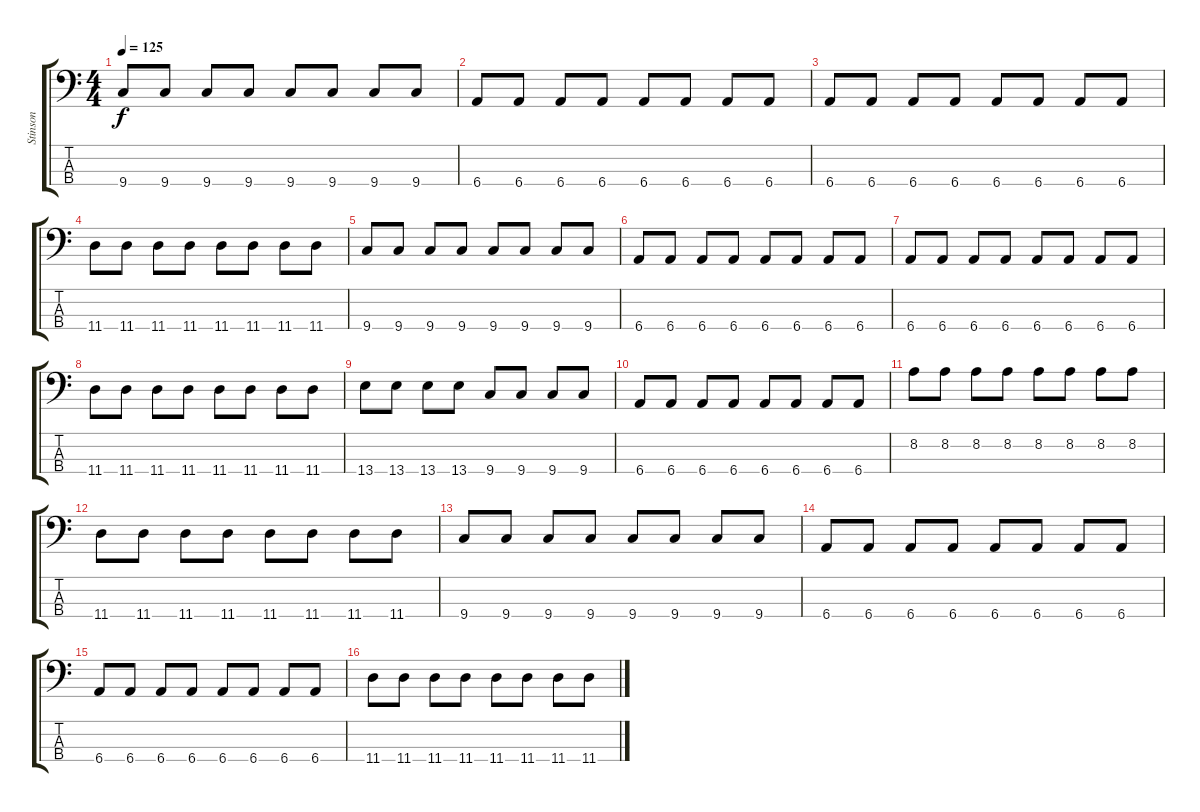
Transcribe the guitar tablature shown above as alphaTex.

\track ("Stinson" "Stinson") {instrument electricbassfinger}
\staff {score tabs}
\tuning (Gb2 Db2 Ab1 Eb1) {hide}
\ts (4 4)
\tempo 125
\clef f4
\ks c
9.4.8{dy f} 9.4.8 9.4.8 9.4.8 9.4.8 9.4.8 9.4.8 9.4.8 |
6.4.8 6.4.8 6.4.8 6.4.8 6.4.8 6.4.8 6.4.8 6.4.8 |
6.4.8 6.4.8 6.4.8 6.4.8 6.4.8 6.4.8 6.4.8 6.4.8 |
11.4.8 11.4.8 11.4.8 11.4.8 11.4.8 11.4.8 11.4.8 11.4.8 |
9.4.8 9.4.8 9.4.8 9.4.8 9.4.8 9.4.8 9.4.8 9.4.8 |
6.4.8 6.4.8 6.4.8 6.4.8 6.4.8 6.4.8 6.4.8 6.4.8 |
6.4.8 6.4.8 6.4.8 6.4.8 6.4.8 6.4.8 6.4.8 6.4.8 |
11.4.8 11.4.8 11.4.8 11.4.8 11.4.8 11.4.8 11.4.8 11.4.8 |
13.4.8 13.4.8 13.4.8 13.4.8 9.4.8 9.4.8 9.4.8 9.4.8 |
6.4.8 6.4.8 6.4.8 6.4.8 6.4.8 6.4.8 6.4.8 6.4.8 |
8.2.8 8.2.8 8.2.8 8.2.8 8.2.8 8.2.8 8.2.8 8.2.8 |
11.4.8 11.4.8 11.4.8 11.4.8 11.4.8 11.4.8 11.4.8 11.4.8 |
9.4.8 9.4.8 9.4.8 9.4.8 9.4.8 9.4.8 9.4.8 9.4.8 |
6.4.8 6.4.8 6.4.8 6.4.8 6.4.8 6.4.8 6.4.8 6.4.8 |
6.4.8 6.4.8 6.4.8 6.4.8 6.4.8 6.4.8 6.4.8 6.4.8 |
11.4.8 11.4.8 11.4.8 11.4.8 11.4.8 11.4.8 11.4.8 11.4.8
